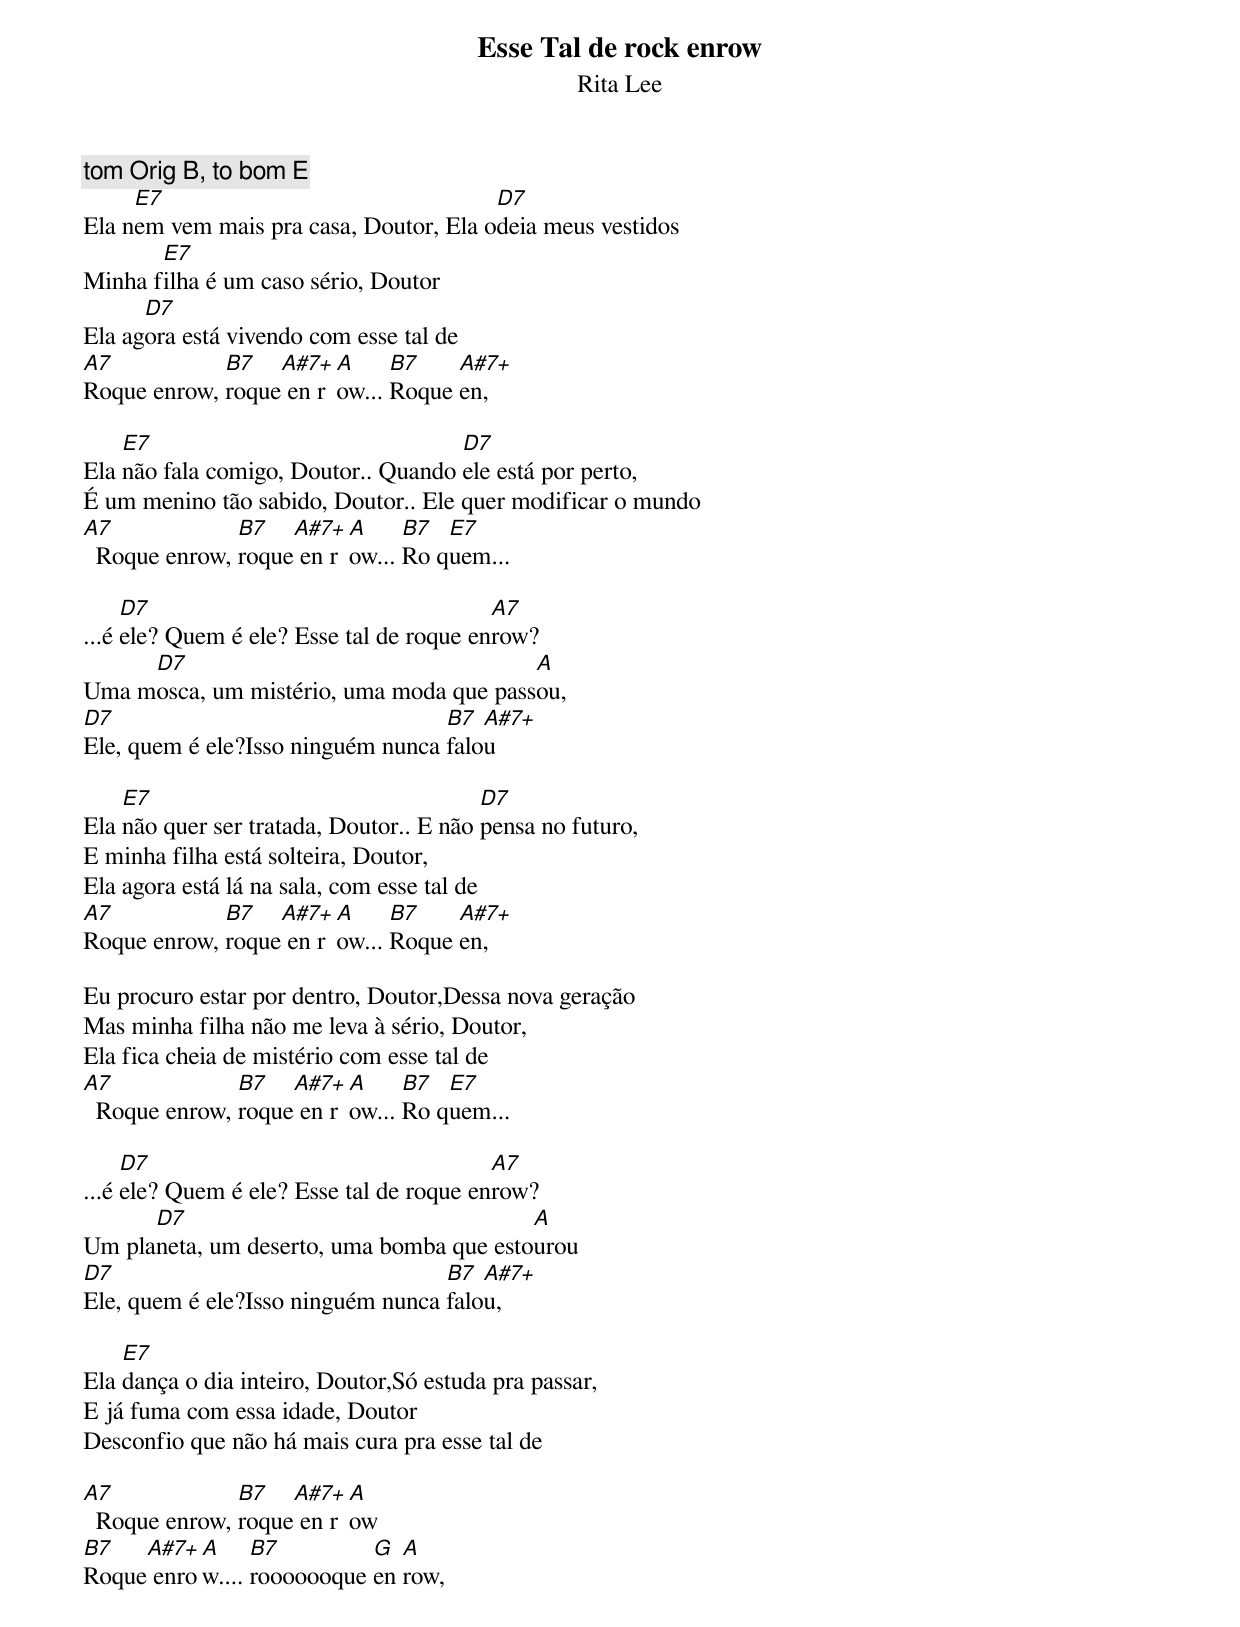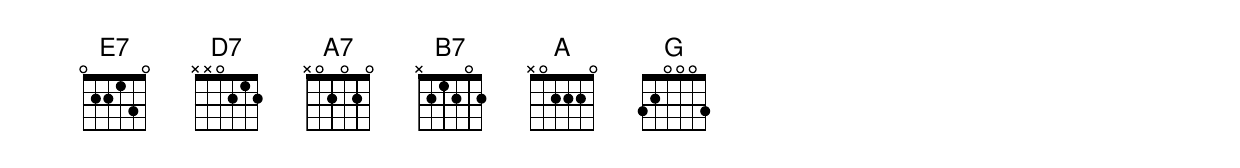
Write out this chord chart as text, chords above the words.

Esse Tal de rock enrow
Rita Lee

tom Orig B, to bom E
     E7                                 D7
Ela nem vem mais pra casa, Doutor, Ela odeia meus vestidos
       E7
Minha filha é um caso sério, Doutor
      D7
Ela agora está vivendo com esse tal de
A7           B7   A#7+ A     B7    A#7+
Roque enrow, roque en row... Roque en,

    E7                               D7
Ela não fala comigo, Doutor.. Quando ele está por perto,
É um menino tão sabido, Doutor.. Ele quer modificar o mundo
A7             B7   A#7+ A     B7  E7
  Roque enrow, roque en row... Ro quem...

     D7                                   A7
...é ele? Quem é ele? Esse tal de roque enrow?
     D7                                  A
Uma mosca, um mistério, uma moda que passou,
D7                                 B7  A#7+
Ele, quem é ele?Isso ninguém nunca falou

    E7                                   D7
Ela não quer ser tratada, Doutor.. E não pensa no futuro,
E minha filha está solteira, Doutor,
Ela agora está lá na sala, com esse tal de
A7           B7   A#7+ A     B7    A#7+
Roque enrow, roque en row... Roque en,

Eu procuro estar por dentro, Doutor,Dessa nova geração
Mas minha filha não me leva à sério, Doutor,
Ela fica cheia de mistério com esse tal de
A7             B7   A#7+ A     B7  E7
  Roque enrow, roque en row... Ro quem...

     D7                                   A7
...é ele? Quem é ele? Esse tal de roque enrow?
      D7                                  A
Um planeta, um deserto, uma bomba que estourou
D7                                 B7  A#7+
Ele, quem é ele?Isso ninguém nunca falou,

    E7
Ela dança o dia inteiro, Doutor,Só estuda pra passar,
E já fuma com essa idade, Doutor
Desconfio que não há mais cura pra esse tal de

A7             B7   A#7+ A
  Roque enrow, roque en row
B7   A#7+ A     B7         G  A
Roque enrow.... rooooooque en row,
